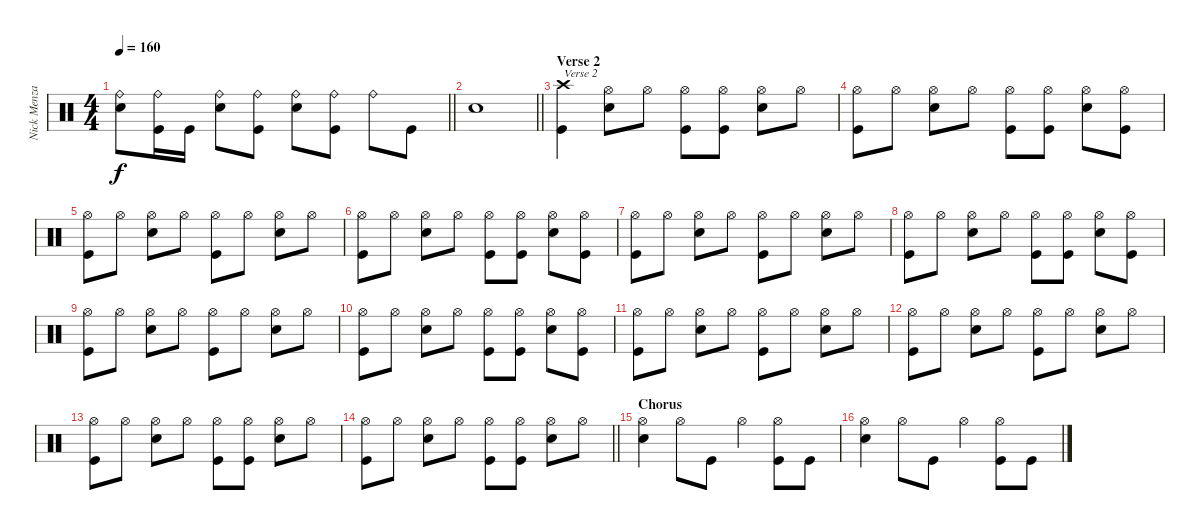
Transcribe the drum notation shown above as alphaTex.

\track ("Nick Menza" "Nick Menza") {instrument percussion}
\staff {score}
\articulation defaults
\ts (4 4)
\tempo 160
\clef neutral
\barLineRight lightlight
\ks c
("Ride (bell)" "Snare (hit) 2").8{dy f} ("Ride (bell)" "Kick (hit)").16 "Kick (hit)".16 ("Ride (bell)" "Snare (hit) 2").8 ("Ride (bell)" "Kick (hit)").8 ("Ride (bell)" "Snare (hit) 2").8 ("Ride (bell)" "Kick (hit)").8 "Ride (bell)".8 "Kick (hit)".8 |
\barLineRight lightlight "Snare (hit) 2".1
|
\section ("" "Verse 2")
("Crash high (hit)" "Kick (hit)").4{txt "Verse 2"} ("Hi-Hat (open)" "Snare (hit) 2").8 "Hi-Hat (open)".8 ("Hi-Hat (open)" "Kick (hit)").8 ("Hi-Hat (open)" "Kick (hit)").8 ("Hi-Hat (open)" "Snare (hit) 2").8 "Hi-Hat (open)".8 |
("Hi-Hat (open)" "Kick (hit)").8 "Hi-Hat (open)".8 ("Hi-Hat (open)" "Snare (hit) 2").8 "Hi-Hat (open)".8 ("Hi-Hat (open)" "Kick (hit)").8 ("Hi-Hat (open)" "Kick (hit)").8 ("Hi-Hat (open)" "Snare (hit) 2").8 ("Hi-Hat (open)" "Kick (hit)").8 |
("Hi-Hat (open)" "Kick (hit)").8 "Hi-Hat (open)".8 ("Hi-Hat (open)" "Snare (hit) 2").8 "Hi-Hat (open)".8 ("Hi-Hat (open)" "Kick (hit)").8 "Hi-Hat (open)".8 ("Hi-Hat (open)" "Snare (hit) 2").8 "Hi-Hat (open)".8 |
("Hi-Hat (open)" "Kick (hit)").8 "Hi-Hat (open)".8 ("Hi-Hat (open)" "Snare (hit) 2").8 "Hi-Hat (open)".8 ("Hi-Hat (open)" "Kick (hit)").8 ("Hi-Hat (open)" "Kick (hit)").8 ("Hi-Hat (open)" "Snare (hit) 2").8 ("Hi-Hat (open)" "Kick (hit)").8 |
("Hi-Hat (open)" "Kick (hit)").8 "Hi-Hat (open)".8 ("Hi-Hat (open)" "Snare (hit) 2").8 "Hi-Hat (open)".8 ("Hi-Hat (open)" "Kick (hit)").8 "Hi-Hat (open)".8 ("Hi-Hat (open)" "Snare (hit) 2").8 "Hi-Hat (open)".8 |
("Hi-Hat (open)" "Kick (hit)").8 "Hi-Hat (open)".8 ("Hi-Hat (open)" "Snare (hit) 2").8 "Hi-Hat (open)".8 ("Hi-Hat (open)" "Kick (hit)").8 ("Hi-Hat (open)" "Kick (hit)").8 ("Hi-Hat (open)" "Snare (hit) 2").8 ("Hi-Hat (open)" "Kick (hit)").8 |
("Hi-Hat (open)" "Kick (hit)").8 "Hi-Hat (open)".8 ("Hi-Hat (open)" "Snare (hit) 2").8 "Hi-Hat (open)".8 ("Hi-Hat (open)" "Kick (hit)").8 "Hi-Hat (open)".8 ("Hi-Hat (open)" "Snare (hit) 2").8 "Hi-Hat (open)".8 |
("Hi-Hat (open)" "Kick (hit)").8 "Hi-Hat (open)".8 ("Hi-Hat (open)" "Snare (hit) 2").8 "Hi-Hat (open)".8 ("Hi-Hat (open)" "Kick (hit)").8 ("Hi-Hat (open)" "Kick (hit)").8 ("Hi-Hat (open)" "Snare (hit) 2").8 ("Hi-Hat (open)" "Kick (hit)").8 |
("Hi-Hat (open)" "Kick (hit)").8 "Hi-Hat (open)".8 ("Hi-Hat (open)" "Snare (hit) 2").8 "Hi-Hat (open)".8 ("Hi-Hat (open)" "Kick (hit)").8 "Hi-Hat (open)".8 ("Hi-Hat (open)" "Snare (hit) 2").8 "Hi-Hat (open)".8 |
("Hi-Hat (open)" "Kick (hit)").8 "Hi-Hat (open)".8 ("Hi-Hat (open)" "Snare (hit) 2").8 "Hi-Hat (open)".8 ("Hi-Hat (open)" "Kick (hit)").8 "Hi-Hat (open)".8 ("Hi-Hat (open)" "Snare (hit) 2").8 "Hi-Hat (open)".8 |
("Hi-Hat (open)" "Kick (hit)").8 "Hi-Hat (open)".8 ("Hi-Hat (open)" "Snare (hit) 2").8 "Hi-Hat (open)".8 ("Hi-Hat (open)" "Kick (hit)").8 ("Hi-Hat (open)" "Kick (hit)").8 ("Hi-Hat (open)" "Snare (hit) 2").8 "Hi-Hat (open)".8 |
\barLineRight lightlight
("Hi-Hat (open)" "Kick (hit)").8 "Hi-Hat (open)".8 ("Hi-Hat (open)" "Snare (hit) 2").8 "Hi-Hat (open)".8 ("Hi-Hat (open)" "Kick (hit)").8 ("Hi-Hat (open)" "Kick (hit)").8 ("Hi-Hat (open)" "Snare (hit) 2").8 "Hi-Hat (open)".8 |
\section ("" "Chorus")
("Hi-Hat (open)" "Snare (hit) 2").4 "Hi-Hat (open)".8 "Kick (hit)".8 "Hi-Hat (open)".4 ("Hi-Hat (open)" "Kick (hit)").8 "Kick (hit)".8 |
("Hi-Hat (open)" "Snare (hit) 2").4 "Hi-Hat (open)".8 "Kick (hit)".8 "Hi-Hat (open)".4 ("Hi-Hat (open)" "Kick (hit)").8 "Kick (hit)".8
